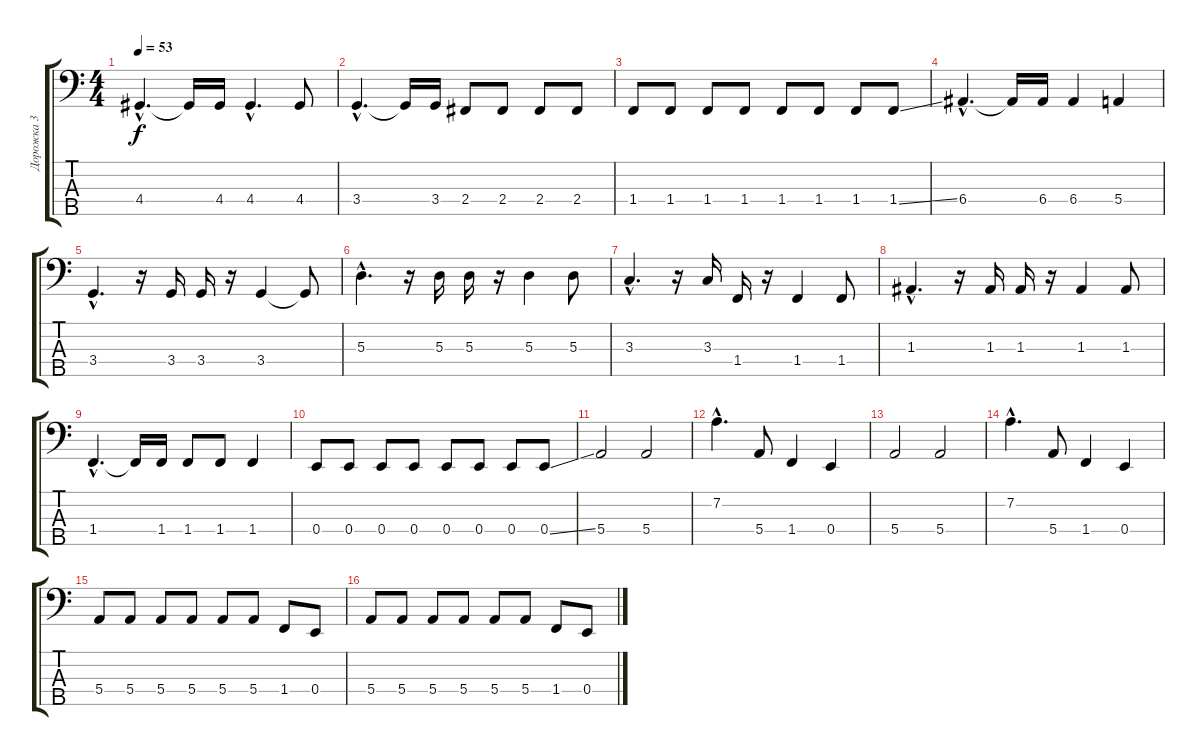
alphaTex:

\track ("Дорожка 3" "Дорожка 3") {instrument electricbassfinger}
\staff {score tabs}
\tuning (G2 D2 A1 E1 B0) {hide}
\ts (4 4)
\tempo 53
\clef f4
\ks c
4.4{hac}.4{d dy f} 4.4{t}.16 4.4.16 4.4{hac}.4{d} 4.4.8 |
3.4{hac}.4{d} 3.4{t}.16 3.4.16 2.4.8 2.4.8 2.4.8 2.4.8 |
1.4.8 1.4.8 1.4.8 1.4.8 1.4.8 1.4.8 1.4.8 1.4{ss}.8 |
6.4{hac}.4{d} 6.4{t}.16 6.4.16 6.4.4 5.4.4 |
3.4{hac}.4{d} r.16 3.4.16 3.4.16 r.16 3.4.4 3.4{t}.8 |
5.3{hac}.4{d} r.16 5.3.16 5.3.16 r.16 5.3.4 5.3.8 |
3.3{hac}.4{d} r.16 3.3.16 1.4.16 r.16 1.4.4 1.4.8 |
1.3{hac}.4{d} r.16 1.3.16 1.3.16 r.16 1.3.4 1.3.8 |
1.4{hac}.4{d} 1.4{t}.16 1.4.16 1.4.8 1.4.8 1.4.4 |
0.4.8 0.4.8 0.4.8 0.4.8 0.4.8 0.4.8 0.4.8 0.4{ss}.8 |
5.4.2 5.4.2 |
7.2{hac}.4{d} 5.4.8 1.4.4 0.4.4 |
5.4.2 5.4.2 |
7.2{hac}.4{d} 5.4.8 1.4.4 0.4.4 |
5.4.8 5.4.8 5.4.8 5.4.8 5.4.8 5.4.8 1.4.8 0.4.8 |
5.4.8 5.4.8 5.4.8 5.4.8 5.4.8 5.4.8 1.4.8 0.4.8
